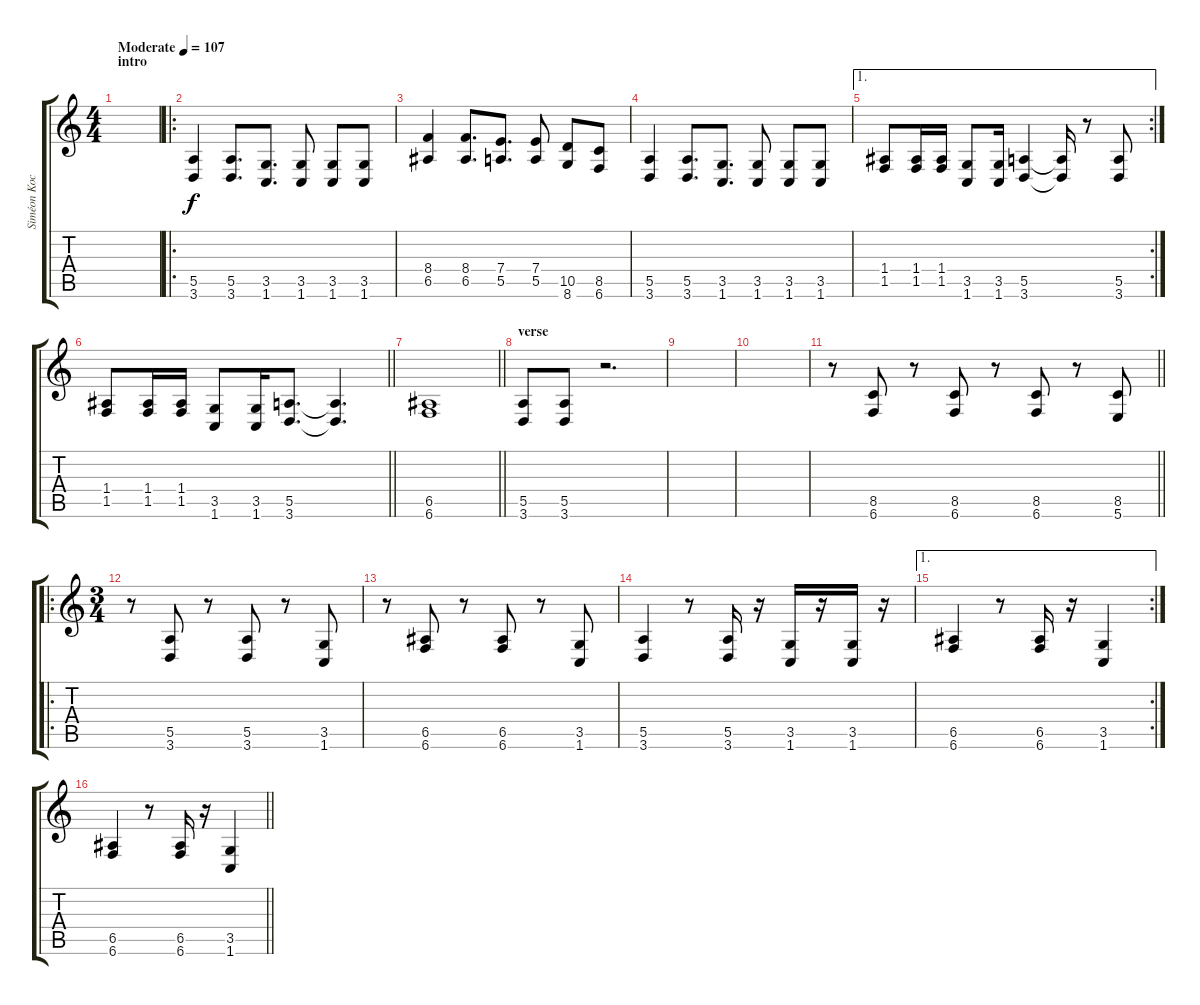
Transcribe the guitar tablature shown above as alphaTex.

\track ("Siméon Koch" "Siméon Koc") {instrument distortionguitar}
\staff {score tabs}
\tuning (B3 Gb3 D3 A2 E2 B1) {hide}
\ts (4 4)
\section ("" "intro")
\tempo (107 "Moderate")
\clef g2
\ks c
|
\ro
(5.5 3.6).4 (5.5 3.6).8{d} (3.5 1.6).8{d} (3.5 1.6).8 (3.5 1.6).8 (3.5 1.6).8 |
(8.4 6.5).4 (8.4 6.5).8{d} (7.4 5.5).8{d} (7.4 5.5).8 (10.5 8.6).8 (8.5 6.6).8 |
(5.5 3.6).4 (5.5 3.6).8{d} (3.5 1.6).8{d} (3.5 1.6).8 (3.5 1.6).8 (3.5 1.6).8 |
\ae 1
\rc 2
(1.4 1.5).8 (1.4 1.5).16 (1.4 1.5).16 (3.5 1.6).8 (3.5 1.6).16 (5.5 3.6).4 (5.5{t} 3.6{t}).16 r.8 (5.5 3.6).8 |
\barLineRight lightlight
(1.4 1.5).8 (1.4 1.5).16 (1.4 1.5).16 (3.5 1.6).8 (3.5 1.6).16 (5.5 3.6).8{d} (5.5{t} 3.6{t}).4{d} |
\section ("" "")
\barLineRight lightlight
(6.5 6.6).1 |
\section ("" "verse")
(5.5 3.6).8 (5.5 3.6).8 r.2{d} |
|
|
\barLineRight lightlight
r.8 (8.5 6.6).8 r.8 (8.5 6.6).8 r.8 (8.5 6.6).8 r.8 (8.5 5.6).8 |
\ro
\ts (3 4)
\section ("" "")
r.8 (5.5 3.6).8 r.8 (5.5 3.6).8 r.8 (3.5 1.6).8 |
r.8 (6.5 6.6).8 r.8 (6.5 6.6).8 r.8 (3.5 1.6).8 |
(5.5 3.6).4 r.8 (5.5 3.6).16 r.16 (3.5 1.6).16 r.16 (3.5 1.6).16 r.16 |
\ae 1
\rc 2
(6.5 6.6).4 r.8 (6.5 6.6).16 r.16 (3.5 1.6).4 |
\barLineRight lightlight
(6.5 6.6).4 r.8 (6.5 6.6).16 r.16 (3.5 1.6).4
